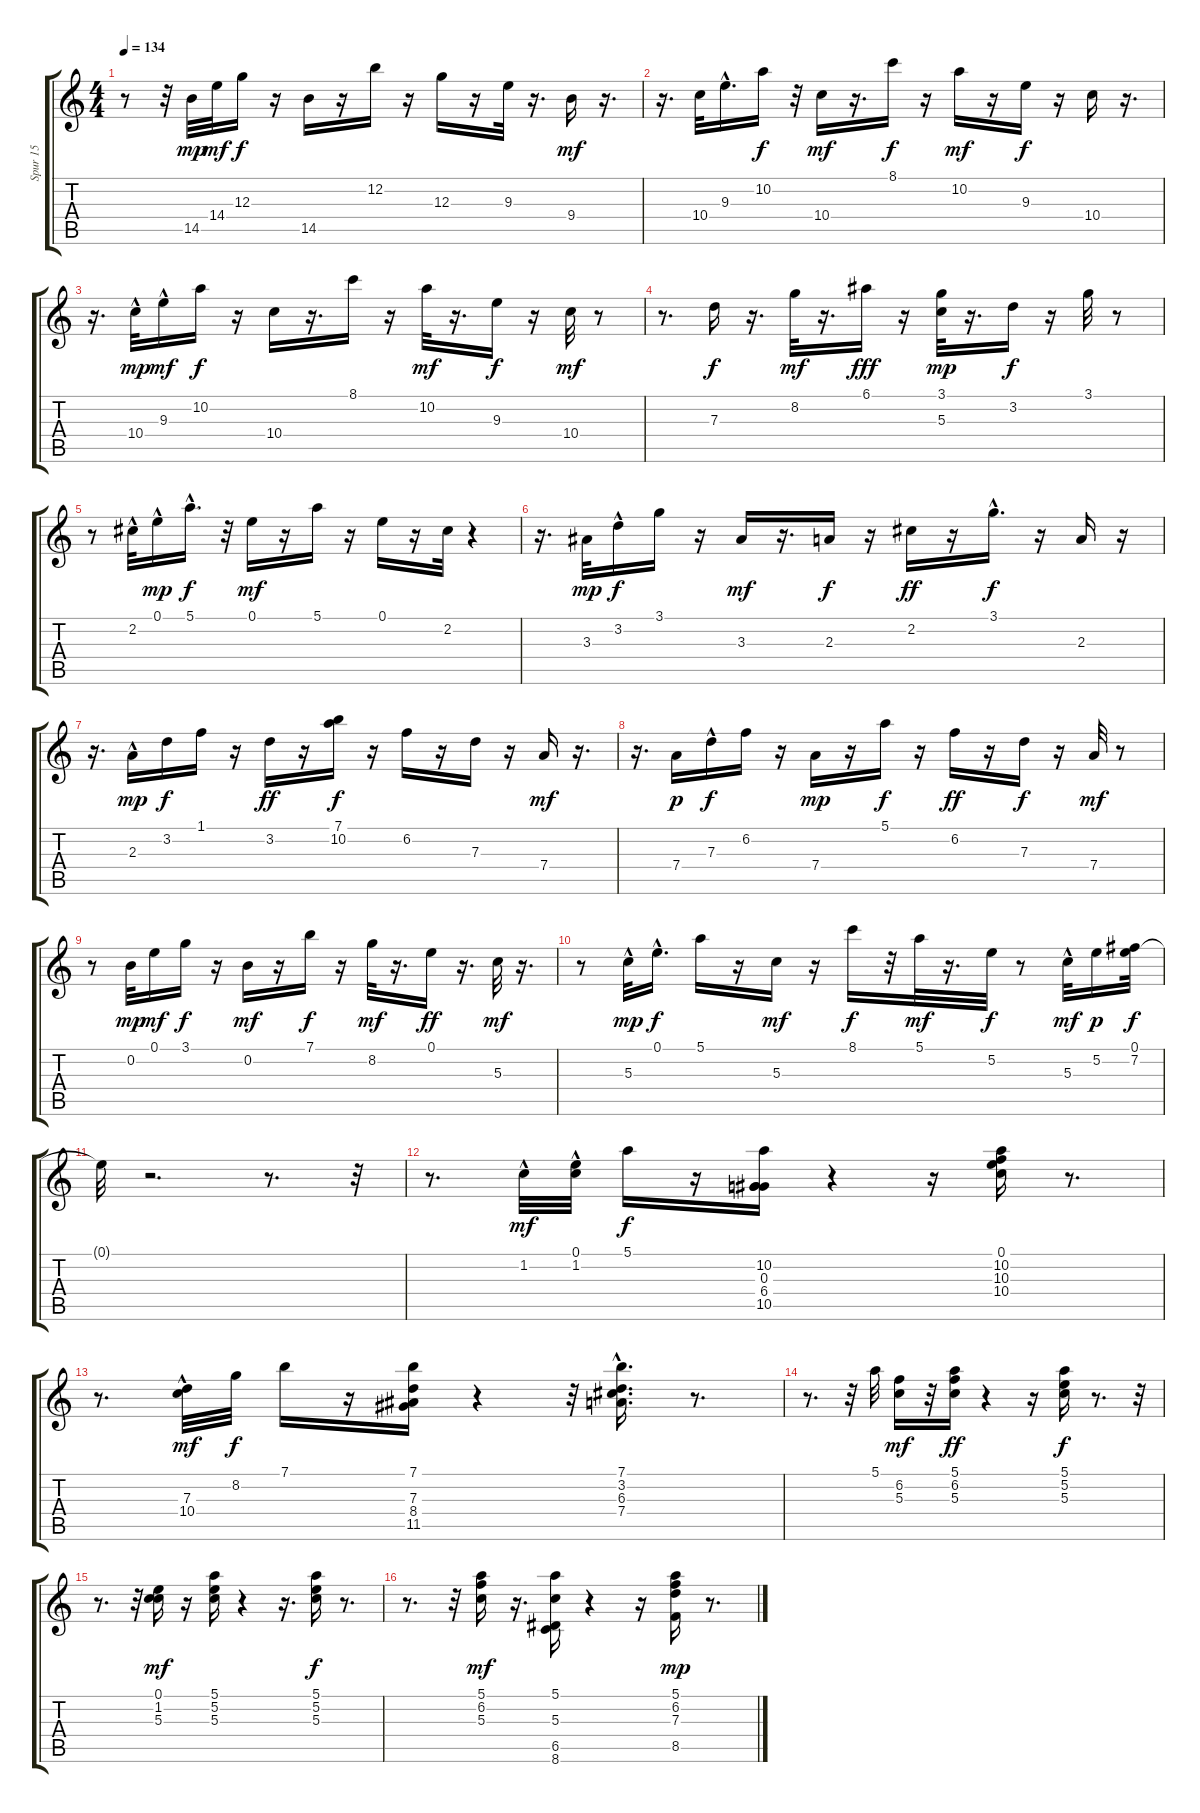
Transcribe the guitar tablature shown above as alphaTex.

\track ("Spur 15" "Spur 15") {instrument distortionguitar}
\staff {score tabs}
\tuning (E4 B3 G3 D3 A2 E2) {hide}
\ts (4 4)
\tempo 134
\clef g2
\ks c
r.8{dy f} r.32 14.5.32{dy mp} 14.4.32{dy mf} 12.3.16{dy f} r.16 14.5.16 r.16 12.2.16 r.16 12.3.16 r.16 9.3.32 r.16{d} 9.4.16{dy mf} r.16{d} |
r.16{d} 10.4.32 9.3{hac}.16{d} 10.2.16{dy f} r.32 10.4.16{dy mf} r.16{d} 8.1.16{dy f} r.16 10.2.16{dy mf} r.16 9.3.16{dy f} r.16 10.4.16 r.16{d} |
r.16{d} 10.4{hac}.32{dy mp} 9.3{hac}.16{dy mf} 10.2.16{dy f} r.16 10.4.16 r.16{d} 8.1.16 r.16 10.2.32{dy mf} r.16{d} 9.3.16{dy f} r.16 10.4.32{dy mf} r.8 |
r.8{d} 7.3.16{dy f} r.16{d} 8.2.32{dy mf} r.16{d} 6.1.16{dy fff} r.16 (3.1 5.3).32{dy mp} r.16{d} 3.2.16{dy f} r.16 3.1.32 r.8 |
r.8 2.2{hac}.32 0.1{hac}.16{dy mp} 5.1{hac}.16{d dy f} r.32 0.1.16{dy mf} r.16 5.1.16 r.16 0.1.16 r.16 2.2.32 r.4 |
r.16{d} 3.3.32{dy mp} 3.2{hac}.16{dy f} 3.1.16 r.16 3.3.16{dy mf} r.16{d} 2.3.16{dy f} r.16 2.2.16{dy ff} r.16 3.1{hac}.16{d dy f} r.16 2.3.16 r.16 |
r.16{d} 2.3{hac}.16{dy mp} 3.2.16{dy f} 1.1.16 r.16 3.2.16{dy ff} r.16 (7.1 10.2).16{dy f} r.16 6.2.16 r.16 7.3.16 r.16 7.4.16{dy mf} r.16{d} |
r.16{d} 7.4.16{dy p} 7.3{hac}.16{dy f} 6.2.16 r.16 7.4.16{dy mp} r.16 5.1.16{dy f} r.16 6.2.16{dy ff} r.16 7.3.16{dy f} r.16 7.4.32{dy mf} r.8 |
r.8 0.2.32{dy mp} 0.1.16{dy mf} 3.1.16{dy f} r.16 0.2.16{dy mf} r.16 7.1.16{dy f} r.16 8.2.32{dy mf} r.16{d} 0.1.16{dy ff} r.16{d} 5.3.32{dy mf} r.16{d} |
r.8 5.3{hac}.32{dy mp} 0.1{hac}.16{d dy f} 5.1.16 r.16 5.3.16{dy mf} r.16 8.1.16{dy f} r.32 5.1.32{dy mf} r.16{d} 5.2.32{dy f} r.8 5.3{hac}.32{dy mf} 5.2.16{dy p} (0.1 7.2).32{dy f} |
0.1{t}.32 r.2{d} r.8{d} r.32 |
r.8{d} 1.2{hac}.32{dy mf} (0.1 1.2{hac}).32 5.1.16{dy f} r.16 (10.2 0.3 6.4 10.5).16 r.4 r.16 (0.1 10.2 10.3 10.4).16 r.8{d} |
r.8{d} (7.3{hac} 10.4{hac}).32{dy mf} 8.2.32{dy f} 7.1.16 r.16 (7.1 7.3 8.4 11.5).16 r.4 r.32 (7.1{hac} 3.2 6.3 7.4).16{d} r.8{d} |
r.8{d} r.32 5.1.32 (6.2 5.3).16{dy mf} r.32 (5.1 6.2 5.3).16{dy ff} r.4 r.16 (5.1 5.2 5.3).16{dy f} r.8{d} r.32 |
r.8{d} r.32 (0.1 1.2 5.3).16{dy mf} r.16 (5.1 5.2 5.3).16 r.4 r.16{d} (5.1 5.2 5.3).16{dy f} r.8{d} |
r.8{d} r.32 (5.1 6.2 5.3).16{dy mf} r.16{d} (5.1 5.3 6.5 8.6).16 r.4 r.16 (5.1 6.2 7.3 8.5).16{dy mp} r.8{d}
